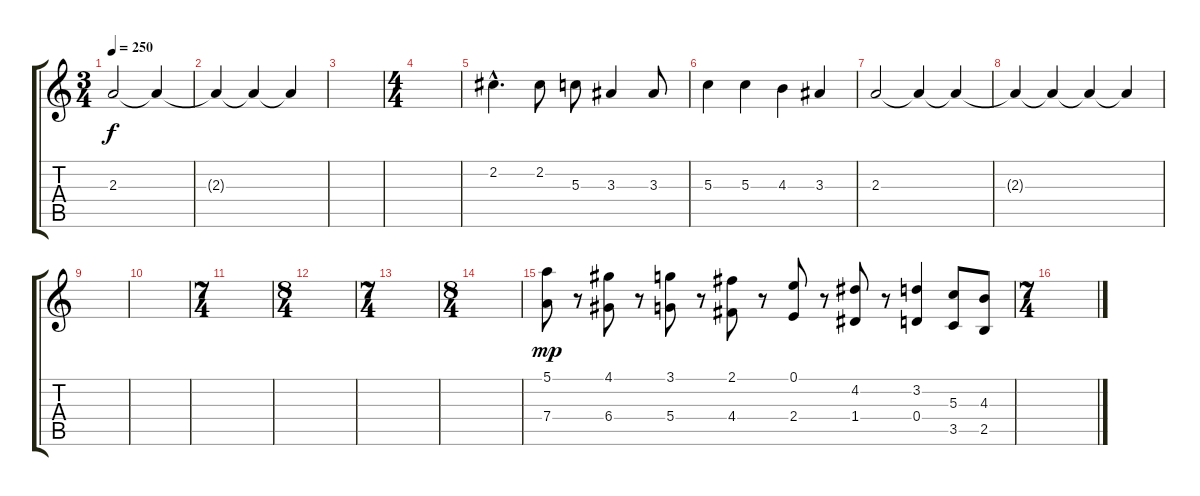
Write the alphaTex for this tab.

\track "" {instrument percussiveorgan}
\staff {score tabs}
\tuning (E5 B4 G4 D4 A3 E3) {hide}
\ts (3 4)
\tempo 250
\clef g2
\ks c
2.3.2{dy f} 2.3{t}.4 |
2.3{t}.4 2.3{t}.4 2.3{t}.4 |
|
\ts (4 4)
|
2.2{hac}.4{d} 2.2.8 5.3.8 3.3.4 3.3.8 |
5.3.4 5.3.4 4.3.4 3.3.4 |
2.3.2 2.3{t}.4 2.3{t}.4 |
2.3{t}.4 2.3{t}.4 2.3{t}.4 2.3{t}.4 |
|
|
\ts (7 4)
|
\ts (8 4)
|
\ts (7 4)
|
\ts (8 4)
|
(5.1 7.4).8{dy mp} r.8 (4.1 6.4).8 r.8 (3.1 5.4).8 r.8 (2.1 4.4).8 r.8 (0.1 2.4).8 r.8 (4.2 1.4).8 r.8 (3.2 0.4).4 (5.3 3.5).8 (4.3 2.5).8 |
\ts (7 4)
